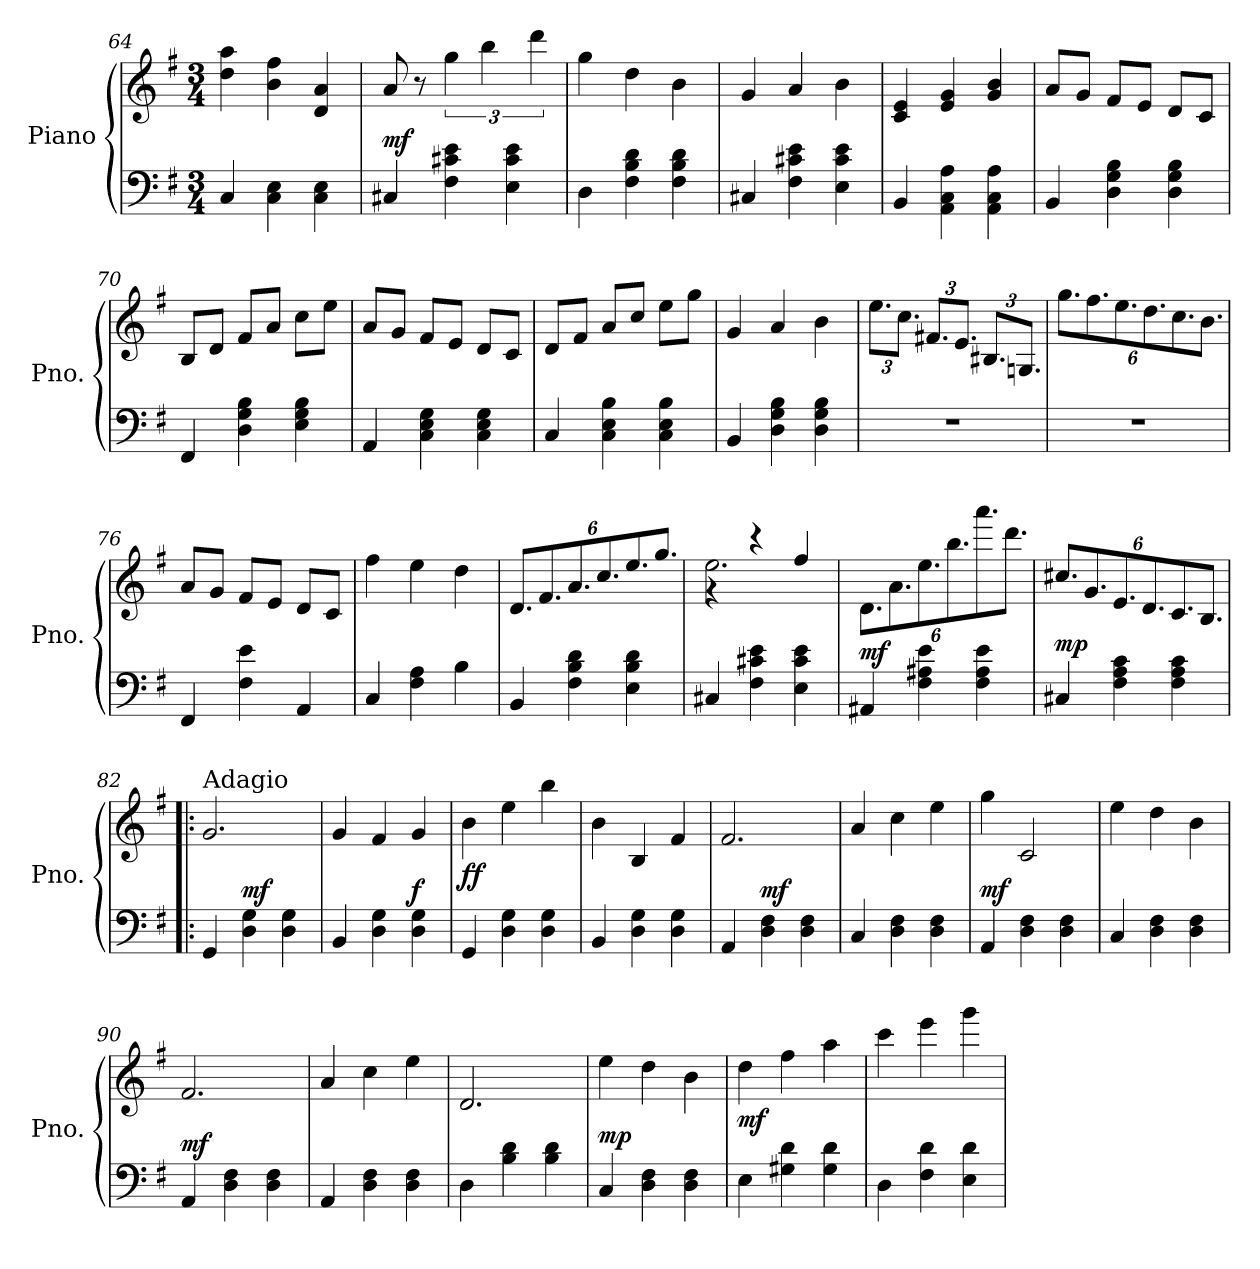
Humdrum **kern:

**kern	**kern	**dynam
*part1	*part1	*part1
*staff2	*staff1	*staff1/2
*I"Piano	*	*
*I'Pno.	*	*
*clefF4	*clefG2	*
*k[f#]	*k[f#]	*
*G:	*G:	*
*M3/4	*M3/4	*
=64	=64	=64
4C/	4dd\ 4aa\	.
4C\ 4E\	4b\ 4ff#\	.
4C\ 4E\	4d/ 4a/	.
!!LO:PB:g=z
=65	=65	=65
!	!	!LO:DY:a=2
4C#X/	8a/	mf
.	8r	.
4F#\ 4c#X\ 4e\	6gg\	.
.	6bb\	.
4E\ 4c#\ 4e\	.	.
.	6ddd\	.
=66	=66	=66
4D\	4gg\	.
4F#\ 4B\ 4d\	4dd\	.
4F#\ 4B\ 4d\	4b\	.
=67	=67	=67
4C#X/	4g/	.
4F#\ 4c#X\ 4e\	4a/	.
4E\ 4c#\ 4e\	4b\	.
=68	=68	=68
4BB/	4c/ 4e/	.
4AA\ 4C\ 4A\	4e/ 4g/	.
4AA\ 4C\ 4A\	4g/ 4b/	.
=69	=69	=69
4BB/	8a/L	.
.	8g/J	.
4D\ 4G\ 4B\	8f#/L	.
.	8e/J	.
4D\ 4G\ 4B\	8d/L	.
.	8c/J	.
=70	=70	=70
4FF#/	8B/L	.
.	8d/J	.
4D\ 4G\ 4B\	8f#/L	.
.	8a/J	.
4E\ 4G\ 4B\	8cc\L	.
.	8ee\J	.
=71	=71	=71
4AA/	8a/L	.
.	8g/J	.
4C\ 4E\ 4G\	8f#/L	.
.	8e/J	.
4C\ 4E\ 4G\	8d/L	.
.	8c/J	.
!!LO:LB:g=z
=72	=72	=72
4C/	8d/L	.
.	8f#/J	.
4C\ 4E\ 4B\	8a/L	.
.	8cc/J	.
4C\ 4E\ 4B\	8ee\L	.
.	8gg\J	.
=73	=73	=73
4BB/	4g/	.
4D\ 4G\ 4B\	4a/	.
4D\ 4G\ 4B\	4b\	.
=74	=74	=74
*	*Xbrackettup	*
2.r	12.ee\L	.
.	12.cc\J	.
.	12.f#X/L	.
.	12.e/J	.
.	12.B#X/L	.
.	12.Gn/J	.
=75	=75	=75
2.r	12.gg\L	.
.	12.ff#\	.
.	12.ee\	.
.	12.dd\	.
.	12.cc\	.
.	12.b\J	.
=76	=76	=76
4FF#/	8a/L	.
.	8g/J	.
4F#\ 4e\	8f#/L	.
.	8e/J	.
4AA/	8d/L	.
.	8c/J	.
=77	=77	=77
4C/	4ff#\	.
4F#\ 4A\	4ee\	.
4B\	4dd\	.
!!LO:LB:g=z
=78	=78	=78
4BB/	12.d/L	.
.	12.f#/	.
4F#\ 4B\ 4d\	12.a/	.
.	12.cc/	.
4E\ 4B\ 4d\	12.ee/	.
.	12.gg/J	.
=79	=79	=79
*	*^	*
4C#X/	4rg	2.ee\	.
4F#\ 4c#X\ 4e\	4r	.	.
4E\ 4c#\ 4e\	4ff#/	.	.
*	*v	*v	*
=80	=80	=80
!	!	!LO:DY:a=2
4AA#X/	12.d\L	mf
.	12.a\	.
4F#\ 4A#X\ 4e\	12.ee\	.
.	12.bb\	.
4F#\ 4A#\ 4e\	12.aaa\	.
.	12.ddd\J	.
=81	=81	=81
!	!	!LO:DY:a=2
4C#X/	12.cc#X/L	mp
.	12.g/	.
4F#\ 4A\ 4c\	12.e/	.
.	12.d/	.
4F#\ 4A\ 4c\	12.c/	.
.	12.B/J	.
=82!|:	=82!|:	=82!|:
!	!LO:TX:a:t=Adagio	!
4GG/	2.g/	.
!	!	!LO:DY:a=2
4D\ 4G\	.	mf
4D\ 4G\	.	.
=83	=83	=83
4BB/	4g/	.
4D\ 4G\	4f#/	.
!	!	!LO:DY:a=2
4D\ 4G\	4g/	f
=84	=84	=84
!	!	!LO:DY:b
4GG/	4b\	ff
4D\ 4G\	4ee\	.
4D\ 4G\	4bb\	.
=85	=85	=85
4BB/	4b\	.
4D\ 4G\	4B/	.
4D\ 4G\	4f#/	.
!!LO:LB:g=z
=86	=86	=86
4AA/	2.f#/	.
!	!	!LO:DY:a=2
4D\ 4F#\	.	mf
4D\ 4F#\	.	.
=87	=87	=87
4C/	4a/	.
4D\ 4F#\	4cc\	.
4D\ 4F#\	4ee\	.
=88	=88	=88
!	!	!LO:DY:a=2
4AA/	4gg\	mf
4D\ 4F#\	2c/	.
4D\ 4F#\	.	.
=89	=89	=89
4C/	4ee\	.
4D\ 4F#\	4dd\	.
4D\ 4F#\	4b\	.
=90	=90	=90
!	!	!LO:DY:a=2
4AA/	2.f#/	mf
4D\ 4F#\	.	.
4D\ 4F#\	.	.
=91	=91	=91
4AA/	4a/	.
4D\ 4F#\	4cc\	.
4D\ 4F#\	4ee\	.
=92	=92	=92
4D\	2.d/	.
4B\ 4d\	.	.
4B\ 4d\	.	.
=93	=93	=93
!	!	!LO:DY:a=2
4C/	4ee\	mp
4D\ 4F#\	4dd\	.
4D\ 4F#\	4b\	.
=94	=94	=94
!	!	!LO:DY:b
4E\	4dd\	mf
4G#X\ 4d\	4ff#\	.
4G#\ 4d\	4aa\	.
=95	=95	=95
4D\	4ccc\	.
4F#\ 4d\	4eee\	.
4E\ 4d\	4ggg\	.
=	=	=
*-	*-	*-
